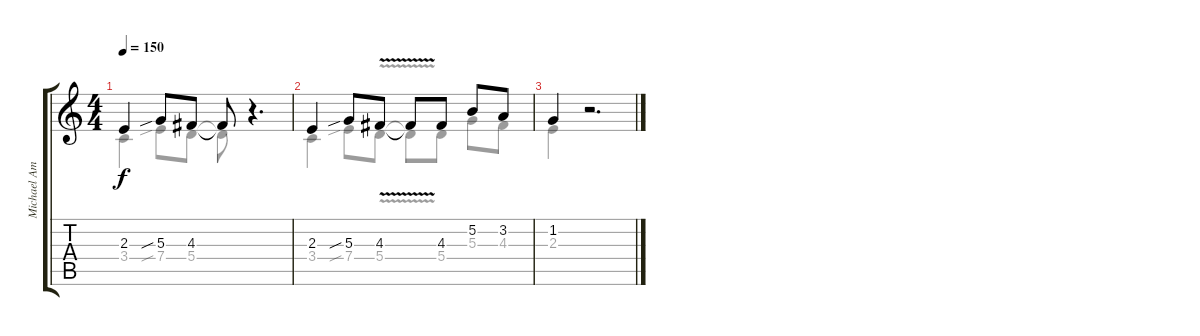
\track ("Michael Amott" "Michael Am") {instrument distortionguitar}
\staff {score tabs}
\tuning (B3 Gb3 D3 A2 E2 B1) {hide}
\voice
\ts (4 4)
\tempo 150
\clef g2
\ks c
2.3.4{dy f} 5.3{sib}.8 4.3.8 4.3{t}.8 r.4{d} |
2.3.4 5.3{sib}.8 4.3{v}.8 4.3{v t}.8 4.3.8 5.2.8 3.2.8 |
1.2.4 r.2{d}
\voice
\clef g2
\ottava regular
\simile none
\ks c
3.4.4{dy f} 7.4{sib}.8 5.4.8 5.4{t}.8 r.4{d} |
3.4.4 7.4{sib}.8 5.4{v}.8 5.4{v t}.8 5.4.8 5.3.8 4.3.8 |
2.3.4 r.2{d}
